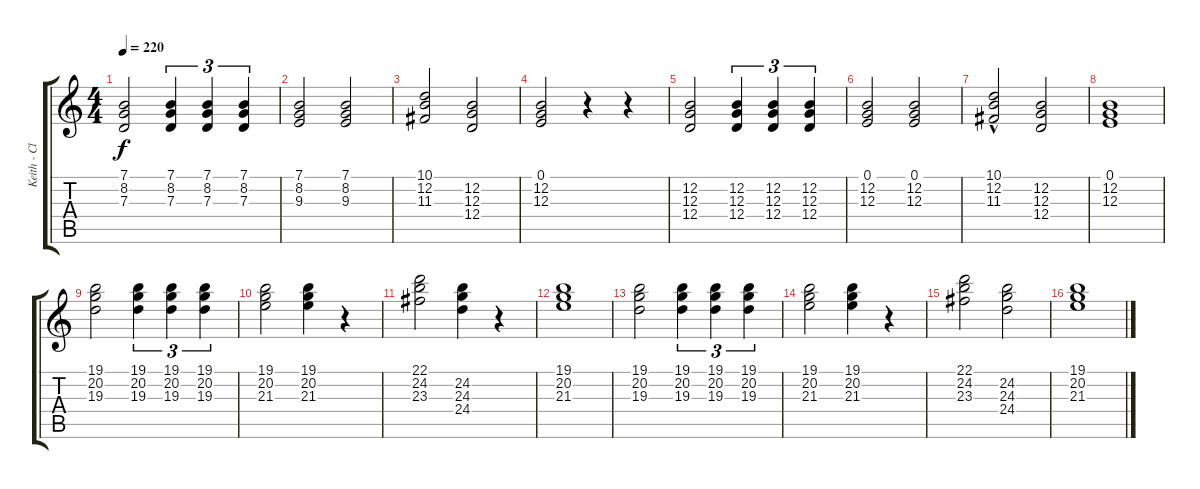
\track ("Keith - Clavinet RH" "Keith - Cl") {instrument clavinet}
\staff {score tabs}
\tuning (E4 B3 G3 D3 A2 E2) {hide}
\ts (4 4)
\tempo 220
\clef g2
\ks c
(7.1 8.2 7.3).2{dy f} (7.1 8.2 7.3).4{tu (3 2)} (7.1 8.2 7.3).4{tu (3 2)} (7.1 8.2 7.3).4{tu (3 2)} |
(7.1 8.2 9.3).2 (7.1 8.2 9.3).2 |
(10.1 12.2 11.3).2 (12.2 12.3 12.4).2 |
(0.1 12.2 12.3).2 r.4 r.4 |
(12.2 12.3 12.4).2 (12.2 12.3 12.4).4{tu (3 2)} (12.2 12.3 12.4).4{tu (3 2)} (12.2 12.3 12.4).4{tu (3 2)} |
(0.1 12.2 12.3).2 (0.1 12.2 12.3).2 |
(10.1{hac} 12.2{hac} 11.3).2 (12.2 12.3 12.4).2 |
(0.1 12.2 12.3).1 |
(19.1 20.2 19.3).2 (19.1 20.2 19.3).4{tu (3 2)} (19.1 20.2 19.3).4{tu (3 2)} (19.1 20.2 19.3).4{tu (3 2)} |
(19.1 20.2 21.3).2 (19.1 20.2 21.3).4 r.4 |
(22.1 24.2 23.3).2 (24.2 24.3 24.4).4 r.4 |
(19.1 20.2 21.3).1 |
(19.1 20.2 19.3).2 (19.1 20.2 19.3).4{tu (3 2)} (19.1 20.2 19.3).4{tu (3 2)} (19.1 20.2 19.3).4{tu (3 2)} |
(19.1 20.2 21.3).2 (19.1 20.2 21.3).4 r.4 |
(22.1 24.2 23.3).2 (24.2 24.3 24.4).2 |
(19.1 20.2 21.3).1
